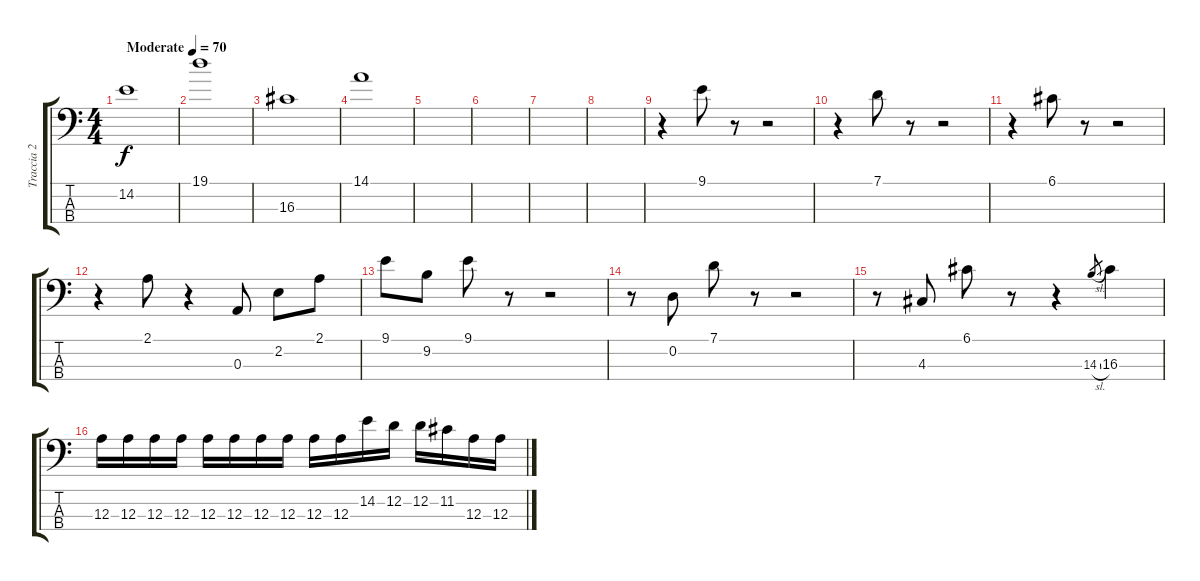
\track ("Traccia 2" "Traccia 2") {instrument electricbassfinger}
\staff {score tabs}
\tuning (G2 D2 A1 E1) {hide}
\ts (4 4)
\tempo (70 "Moderate")
\clef f4
\ks c
14.2.1{dy f instrument electricbassfinger} |
19.1.1 |
16.3.1 |
14.1.1 |
|
|
|
|
r.4 9.1.8 r.8 r.2 |
r.4 7.1.8 r.8 r.2 |
r.4 6.1.8 r.8 r.2 |
r.4 2.1.8 r.4 0.3.8 2.2.8 2.1.8 |
9.1.8 9.2.8 9.1.8 r.8 r.2 |
r.8 0.2.8 7.1.8 r.8 r.2 |
r.8 4.3.8 6.1.8 r.8 r.4 14.3{sl}.8{gr} 16.3.4 |
12.3.16 12.3.16 12.3.16 12.3.16 12.3.16 12.3.16 12.3.16 12.3.16 12.3.16 12.3.16 14.2.16 12.2.16 12.2.16 11.2.16 12.3.16 12.3.16
